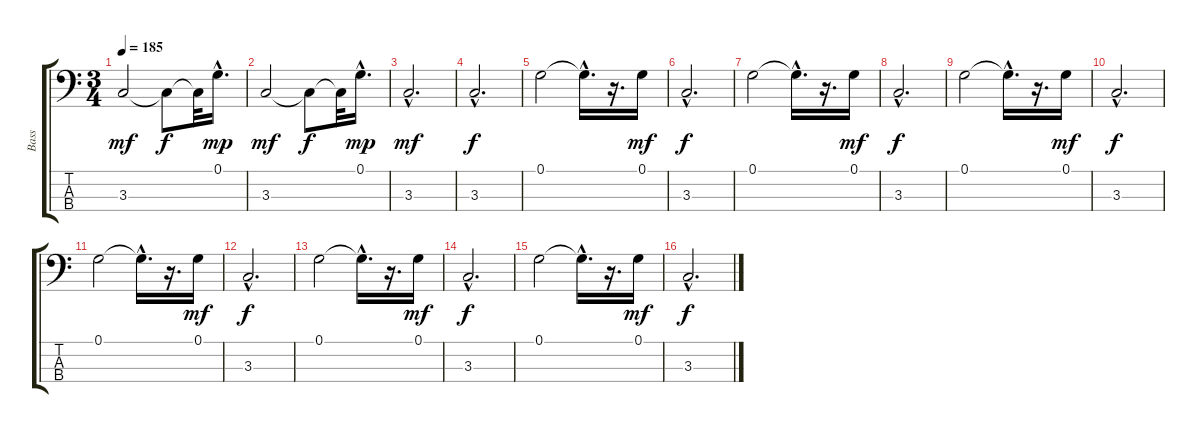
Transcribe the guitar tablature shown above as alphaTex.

\track ("Bass   " "Bass   ") {instrument slapbass1}
\staff {score tabs}
\tuning (G2 D2 A1 E1) {hide}
\ts (3 4)
\tempo 185
\clef f4
\ks c
3.3.2{dy mf} 3.3{t}.8{dy f} 3.3{t}.32 0.1{hac}.16{d dy mp} |
3.3.2{dy mf} 3.3{t}.8{dy f} 3.3{t}.32 0.1{hac}.16{d dy mp} |
3.3{hac}.2{d dy mf} |
3.3{hac}.2{d dy f instrument acousticbass} |
0.1.2 0.1{hac t}.16{d} r.16{d} 0.1.16{dy mf} |
3.3{hac}.2{d dy f} |
0.1.2 0.1{hac t}.16{d} r.16{d} 0.1.16{dy mf} |
3.3{hac}.2{d dy f} |
0.1.2 0.1{hac t}.16{d} r.16{d} 0.1.16{dy mf} |
3.3{hac}.2{d dy f} |
0.1.2 0.1{hac t}.16{d} r.16{d} 0.1.16{dy mf} |
3.3{hac}.2{d dy f} |
0.1.2 0.1{hac t}.16{d} r.16{d} 0.1.16{dy mf} |
3.3{hac}.2{d dy f} |
0.1.2 0.1{hac t}.16{d} r.16{d} 0.1.16{dy mf} |
3.3{hac}.2{d dy f}
